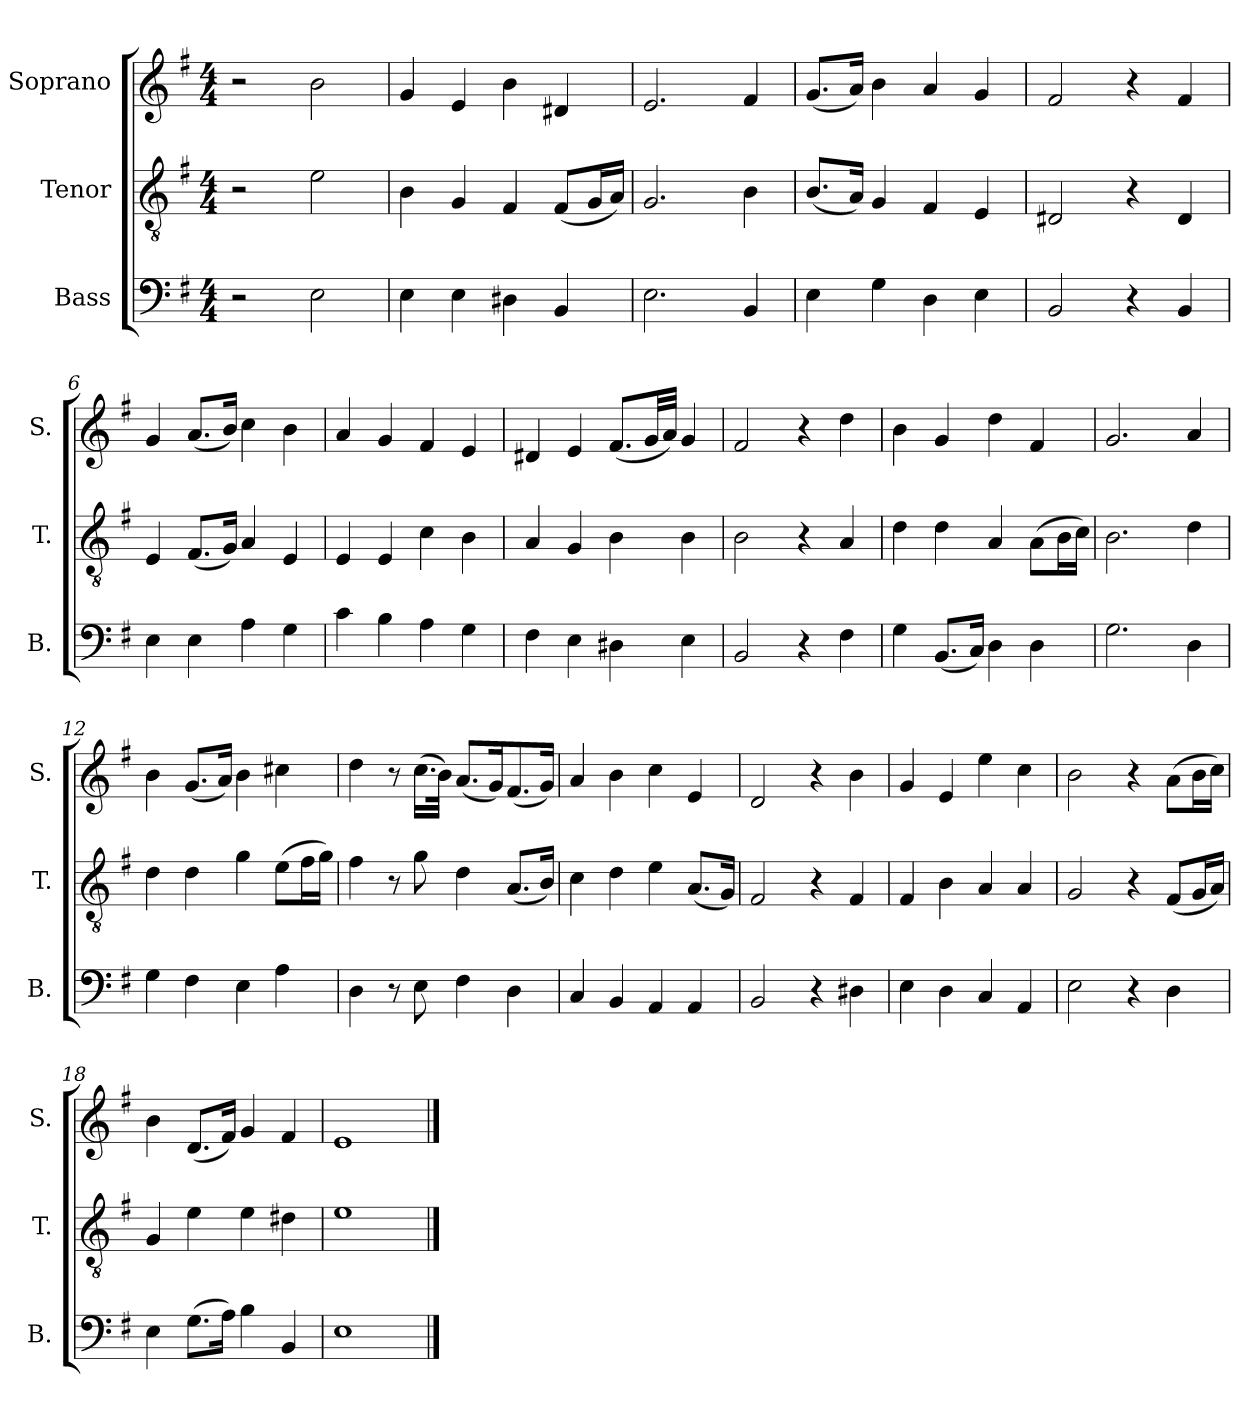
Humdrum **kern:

**kern	**kern	**kern
*part3	*part2	*part1
*staff3	*staff2	*staff1
*I"Bass	*I"Tenor	*I"Soprano
*I'B.	*I'T.	*I'S.
*clefF4	*clefGv2	*clefG2
*k[f#]	*k[f#]	*k[f#]
*G:	*G:	*G:
*M4/4	*M4/4	*M4/4
=1	=1	=1
2r	2r	2r
2E\	2e\	2b\
=2	=2	=2
4E\	4B\	4g/
4E\	4G/	4e/
4D#X\	4F#/	4b\
4BB/	(8F#/L	4d#X/
.	16G/L	.
.	16A/JJ)	.
=3	=3	=3
2.E\	2.G/	2.e/
4BB/	4B\	4f#/
=4	=4	=4
4E\	(8.B/L	(8.g/L
.	16A/Jk)	16a/Jk)
4G\	4G/	4b\
4D\	4F#/	4a/
4E\	4E/	4g/
=5	=5	=5
2BB/	2D#X/	2f#/
4r	4r	4r
4BB/	4D#/	4f#/
=6	=6	=6
4E\	4E/	4g/
4E\	(8.F#/L	(8.a/L
.	16G/Jk)	16b/Jk)
4A\	4A/	4cc\
4G\	4E/	4b\
=7	=7	=7
4c\	4E/	4a/
4B\	4E/	4g/
4A\	4c\	4f#/
4G\	4B\	4e/
!!LO:LB:g=z
=8	=8	=8
4F#\	4A/	4d#X/
4E\	4G/	4e/
4D#X\	4B\	(8.f#/L
.	.	32g/LL
.	.	32a/JJJ)
4E\	4B\	4g/
=9	=9	=9
2BB/	2B\	2f#/
4r	4r	4r
4F#\	4A/	4dd\
=10	=10	=10
4G\	4d\	4b\
(8.BB/L	4d\	4g/
16C/Jk)	.	.
4D\	4A/	4dd\
4D\	(8A\L	4f#/
.	16B\L	.
.	16c\JJ)	.
=11	=11	=11
2.G\	2.B\	2.g/
4D\	4d\	4a/
=12	=12	=12
4G\	4d\	4b\
4F#\	4d\	(8.g/L
.	.	16a/Jk)
4E\	4g\	4b\
4A\	(8e\L	4cc#X\
.	16f#\L	.
.	16g\JJ)	.
=13	=13	=13
4D\	4f#\	4dd\
8r	8r	8r
8E\	8g\	(16.cc\LL
.	.	32b\JJk)
4F#\	4d\	(8.a/L
.	.	16g/K)
4D\	(8.A/L	(8.f#/
.	16B/Jk)	16g/Jk)
!!LO:LB:g=z
=14	=14	=14
4C/	4c\	4a/
4BB/	4d\	4b\
4AA/	4e\	4cc\
4AA/	(8.A/L	4e/
.	16G/Jk)	.
=15	=15	=15
2BB/	2F#/	2d/
4r	4r	4r
4D#X\	4F#/	4b\
=16	=16	=16
4E\	4F#/	4g/
4D\	4B\	4e/
4C/	4A/	4ee\
4AA/	4A/	4cc\
=17	=17	=17
2E\	2G/	2b\
4r	4r	4r
4D\	(8F#/L	(8a\L
.	16G/L	16b\L
.	16A/JJ)	16cc\JJ)
=18	=18	=18
4E\	4G/	4b\
(8.G\L	4e\	(8.d/L
16A\Jk)	.	16f#/Jk)
4B\	4e\	4g/
4BB/	4d#X\	4f#/
=19	=19	=19
1E	1e	1e
==	==	==
*-	*-	*-
